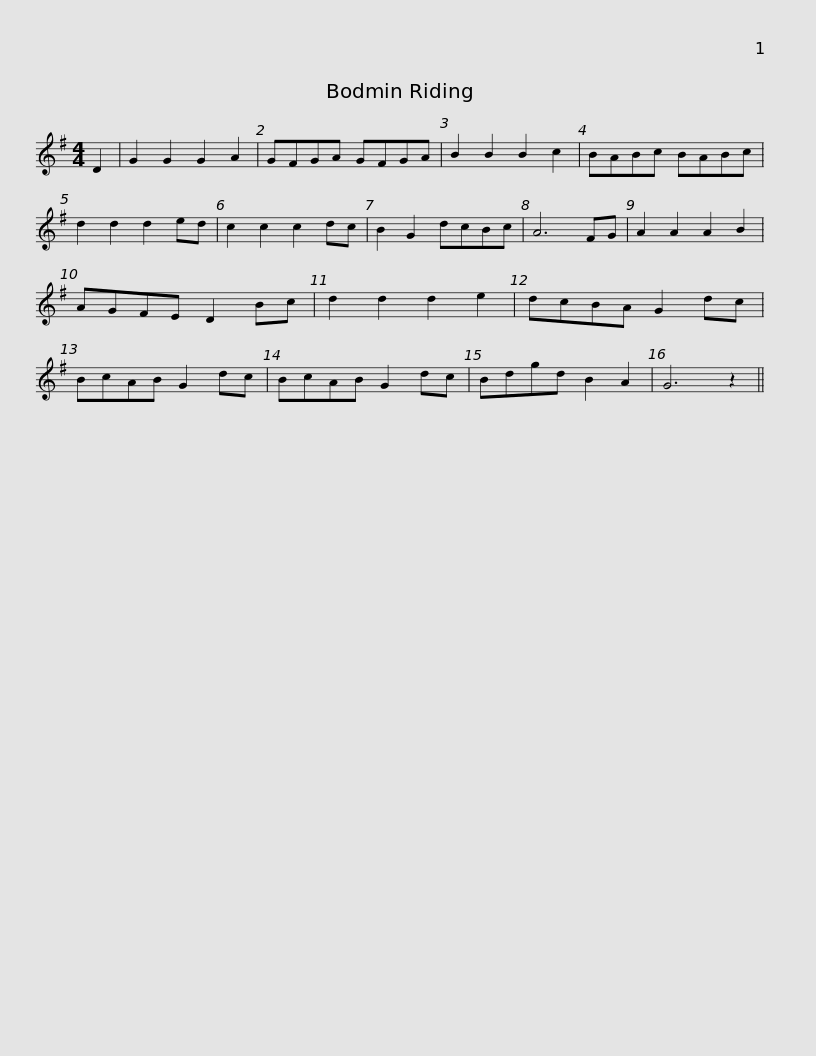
X:1
L:1/8
M:4/4
I:linebreak $
K:G
V:1 treble
V:1
 D2 | G2 G2 G2 A2 | GFGA GFGA | B2 B2 B2 c2 | BABc BABc | %5
 d2 d2 d2 ed | c2 c2 c2 dc | B2 G2 dcBc |$ A6 FG | A2 A2 A2 B2 | %10
 AGFE D2 Bc | d2 d2 d2 e2 | dcBA G2 dc | BcAB G2 dc | BcAB G2 dc |$ %15
 Bdgd B2 A2 | G6 z2 || %17
